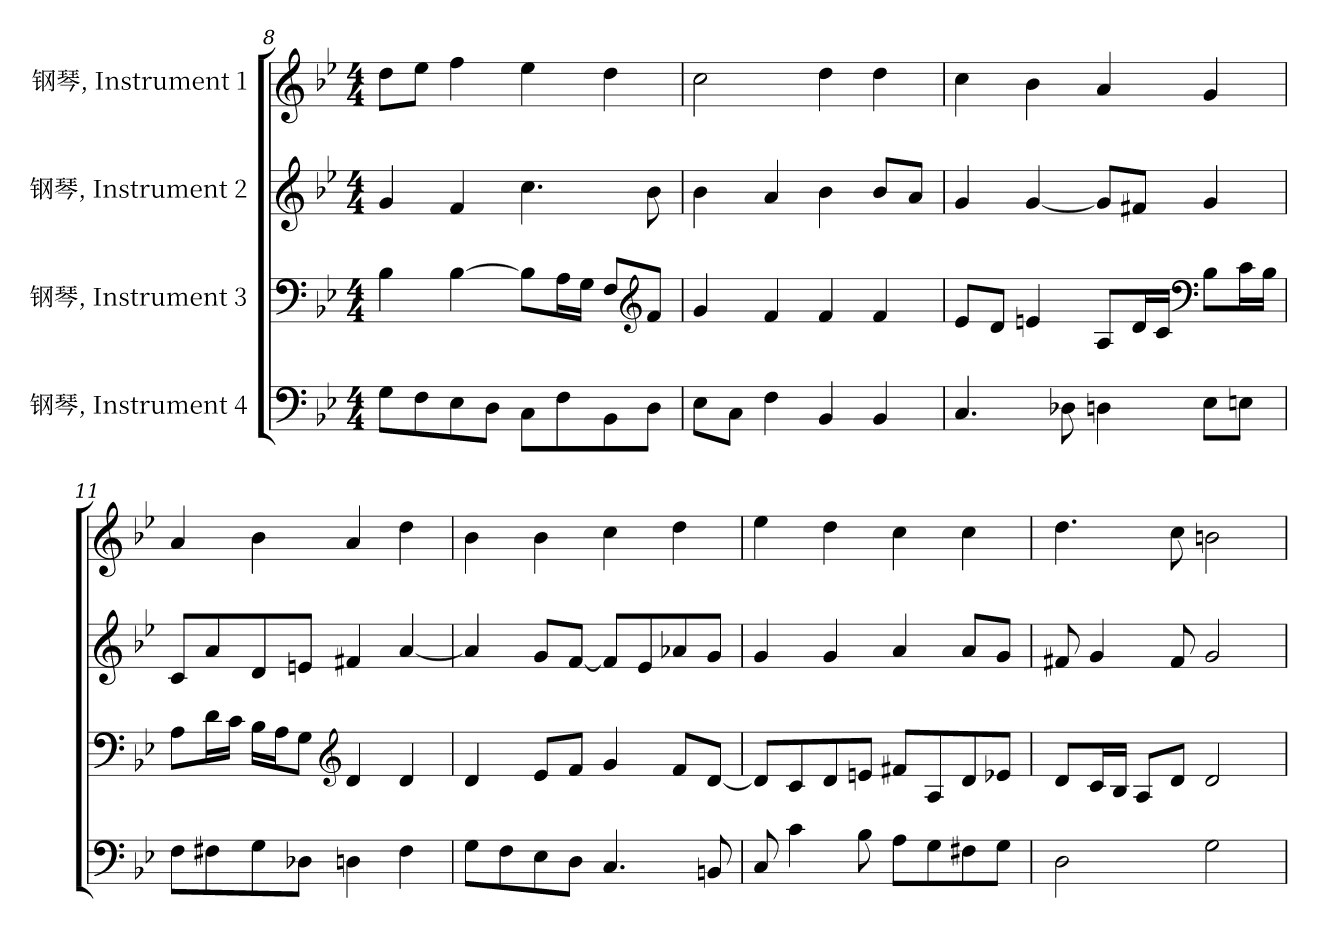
**kern	**kern	**kern	**kern
*part4	*part3	*part2	*part1
*staff4	*staff3	*staff2	*staff1
*I"钢琴, Instrument 4	*I"钢琴, Instrument 3	*I"钢琴, Instrument 2	*I"钢琴, Instrument 1
!!LO:LB:g=z
*clefF4	*clefF4	*clefG2	*clefG2
*k[b-e-]	*k[b-e-]	*k[b-e-]	*k[b-e-]
*M4/4	*M4/4	*M4/4	*M4/4
=8	=8	=8	=8
8G\L	4B-\	4g/	8dd\L
8F\	.	.	8ee-\J
8E-\	[4B-\	4f/	4ff\
8D\J	.	.	.
8C\L	8B-\L]	4.cc\	4ee-\
8F\	16A\L	.	.
.	16G\JJ	.	.
8BB-\	8F/L	.	4dd\
*	*clefG2	*	*
8D\J	8f/J	8b-\	.
=9	=9	=9	=9
8E-\L	4g/	4b-\	2cc\
8C\J	.	.	.
4F\	4f/	4a/	.
4BB-/	4f/	4b-\	4dd\
4BB-/	4f/	8b-/L	4dd\
.	.	8a/J	.
=10	=10	=10	=10
4.C/	8e-/L	4g/	4cc\
.	8d/J	.	.
.	4en/	[4g/	4b-\
8D-X\	.	.	.
4Dn\	8A/L	8g/L]	4a/
.	16d/L	8f#X/J	.
.	16c/JJ	.	.
*	*clefF4	*	*
8E-\L	8B-\L	4g/	4g/
8En\J	16c\L	.	.
.	16B-\JJ	.	.
!!LO:PB:g=z
=11	=11	=11	=11
8F\L	8A\L	8c/L	4a/
8F#X\	16d\L	8a/	.
.	16c\JJ	.	.
8G\	16B-\LL	8d/	4b-\
.	16A\J	.	.
8D-X\J	8G\J	8en/J	.
*	*clefG2	*	*
4Dn\	4d/	4f#X/	4a/
4F#\	4d/	[4a/	4dd\
=12	=12	=12	=12
8G\L	4d/	4a/]	4b-\
8F\	.	.	.
8E-\	8e-/L	8g/L	4b-\
8D\J	8f/J	[8f/J	.
4.C/	4g/	8f/L]	4cc\
.	.	8e-/	.
.	8f/L	8a-X/	4dd\
8BBn/	[8d/J	8g/J	.
=13	=13	=13	=13
8C/	8d/L]	4g/	4ee-\
4c\	8c/	.	.
.	8d/	4g/	4dd\
8B-\	8en/J	.	.
8A\L	8f#X/L	4a/	4cc\
8G\	8A/	.	.
8F#X\	8d/	8a/L	4cc\
8G\J	8e-X/J	8g/J	.
=14	=14	=14	=14
2D\	8d/L	8f#X/	4.dd\
.	16c/L	4g/	.
.	16B-/JJ	.	.
.	8A/L	.	.
.	8d/J	8f#/	8cc\
2G\	2d/	2g/	2bn\
=	=	=	=
*-	*-	*-	*-
